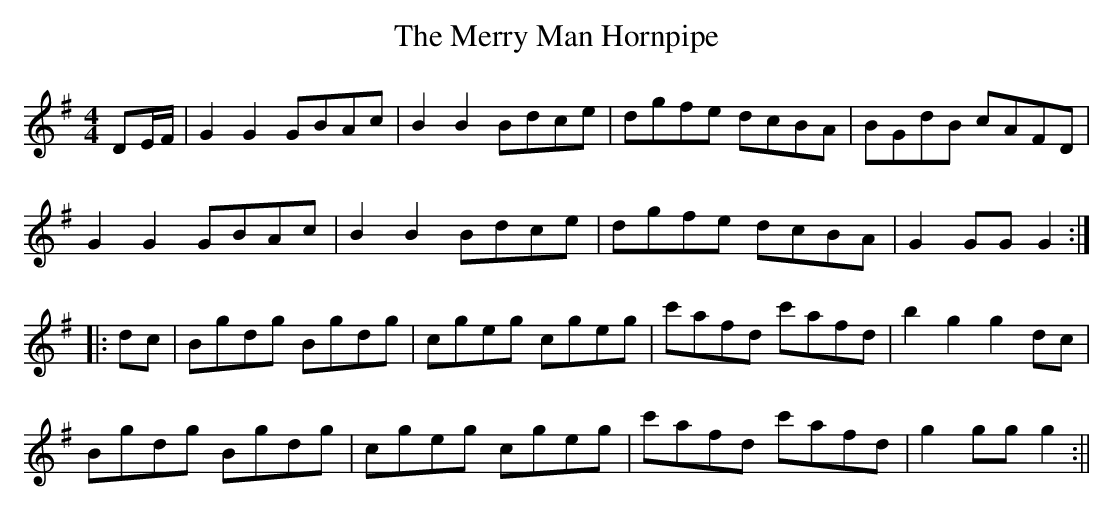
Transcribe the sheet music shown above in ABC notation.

X:1
T:Merry Man Hornpipe, The
M:4/4
L:1/8
K:G
DE/2F/2|G2 G2 GBAc|B2 B2 Bdce|dgfe dcBA|BGdB cAFD|
G2 G2 GBAc|B2 B2 Bdce|dgfe dcBA|G2 GG G2:|
|:dc|Bgdg Bgdg|cgeg cgeg|c'afd c'afd|b2 g2 g2 dc|
Bgdg Bgdg|cgeg cgeg|c'afd c'afd|g2 gg g2:||
